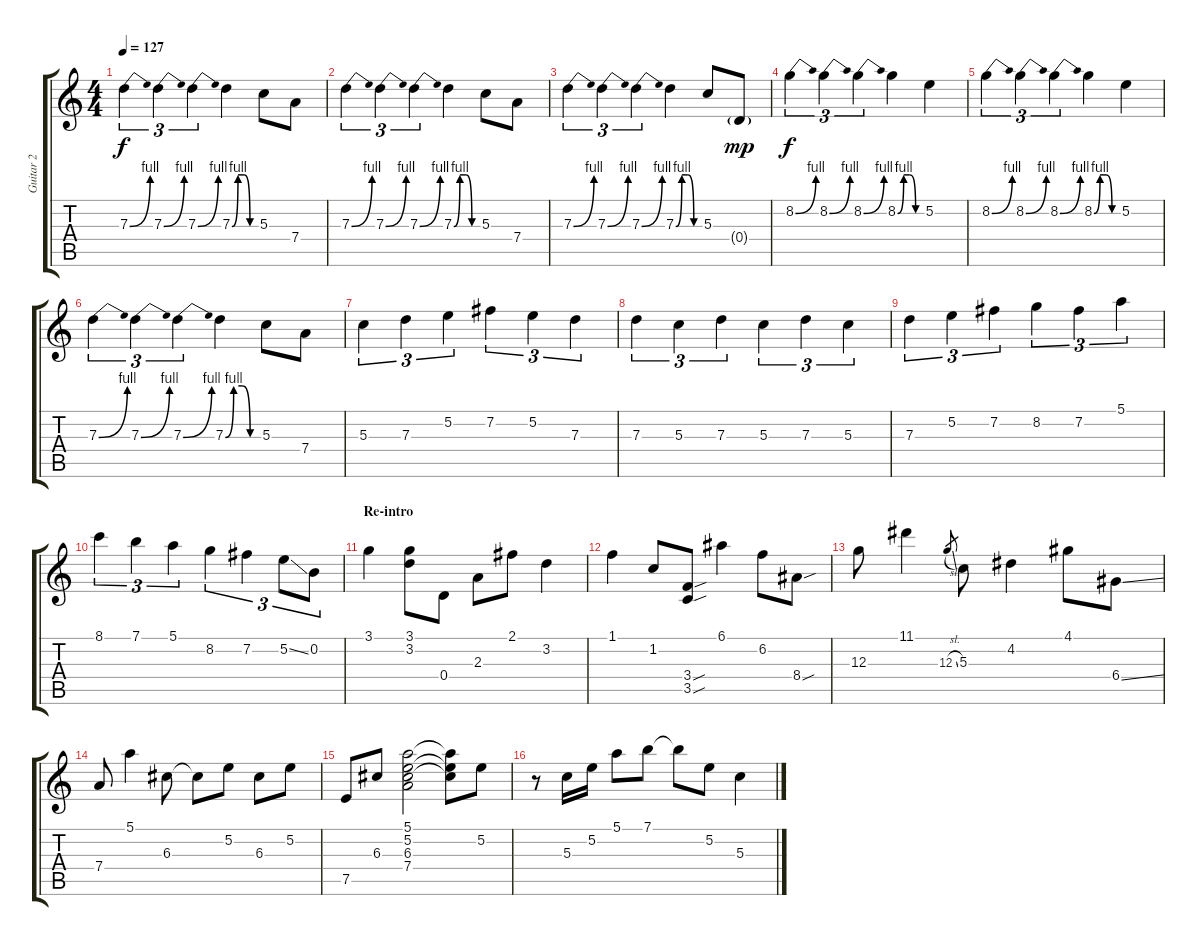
\track ("Guitar 2" "Guitar 2") {instrument electricguitarjazz}
\staff {score tabs}
\tuning (E4 B3 G3 D3 A2 E2) {hide}
\ts (4 4)
\tempo 127
\clef g2
\ks c
7.3{be (bend 0 0 60 4)}.4{tu (3 2) dy f} 7.3{be (bend 0 0 60 4)}.4{tu (3 2)} 7.3{be (bend 0 0 60 4)}.4{tu (3 2)} 7.3{be (custom 0 0 15 4 30 4 45 0 60 0)}.4 5.3.8 7.4.8 |
7.3{be (bend 0 0 60 4)}.4{tu (3 2)} 7.3{be (bend 0 0 60 4)}.4{tu (3 2)} 7.3{be (bend 0 0 60 4)}.4{tu (3 2)} 7.3{be (custom 0 0 15 4 30 4 45 0 60 0)}.4 5.3.8 7.4.8 |
7.3{be (bend 0 0 60 4)}.4{tu (3 2)} 7.3{be (bend 0 0 60 4)}.4{tu (3 2)} 7.3{be (bend 0 0 60 4)}.4{tu (3 2)} 7.3{be (custom 0 0 15 4 30 4 45 0 60 0)}.4 5.3.8 0.4{g}.8{dy mp} |
8.2{be (bend 0 0 60 4)}.4{tu (3 2) dy f} 8.2{be (bend 0 0 60 4)}.4{tu (3 2)} 8.2{be (bend 0 0 60 4)}.4{tu (3 2)} 8.2{be (custom 0 0 15 4 30 4 45 0 60 0)}.4 5.2.4 |
8.2{be (bend 0 0 60 4)}.4{tu (3 2)} 8.2{be (bend 0 0 60 4)}.4{tu (3 2)} 8.2{be (bend 0 0 60 4)}.4{tu (3 2)} 8.2{be (custom 0 0 15 4 30 4 45 0 60 0)}.4 5.2.4 |
7.3{be (bend 0 0 60 4)}.4{tu (3 2)} 7.3{be (bend 0 0 60 4)}.4{tu (3 2)} 7.3{be (bend 0 0 60 4)}.4{tu (3 2)} 7.3{be (custom 0 0 15 4 30 4 45 0 60 0)}.4 5.3.8 7.4.8 |
5.3.4{tu (3 2)} 7.3.4{tu (3 2)} 5.2.4{tu (3 2)} 7.2.4{tu (3 2)} 5.2.4{tu (3 2)} 7.3.4{tu (3 2)} |
7.3.4{tu (3 2)} 5.3.4{tu (3 2)} 7.3.4{tu (3 2)} 5.3.4{tu (3 2)} 7.3.4{tu (3 2)} 5.3.4{tu (3 2)} |
7.3.4{tu (3 2)} 5.2.4{tu (3 2)} 7.2.4{tu (3 2)} 8.2.4{tu (3 2)} 7.2.4{tu (3 2)} 5.1.4{tu (3 2)} |
8.1.4{tu (3 2)} 7.1.4{tu (3 2)} 5.1.4{tu (3 2)} 8.2.4{tu (3 2)} 7.2.4{tu (3 2)} 5.2{ss}.8{tu (3 2)} 0.2.8{tu (3 2)} |
\section ("" "Re-intro")
3.1.4 (3.1 3.2).8 0.4.8 2.3.8 2.1.8 3.2.4 |
1.1.4 1.2.8 (3.4{sou} 3.5{sou}).8 6.1.4 6.2.8 8.4{sou}.8 |
12.3.8 11.1.4 12.3{sl}.8{gr} 5.3.8 4.2.4 4.1.8 6.4{ss}.8 |
7.4.8 5.1.4 6.3.8 6.3{t}.8 5.2.8 6.3.8 5.2.8 |
7.5.8 6.3.8 (5.1 5.2 6.3 7.4).2 (5.1{t} 5.2{t} 6.3{t}).8 5.2.8 |
r.8 5.3.16 5.2.16 5.1.8 7.1.8 7.1{t}.8 5.2.8 5.3.4
